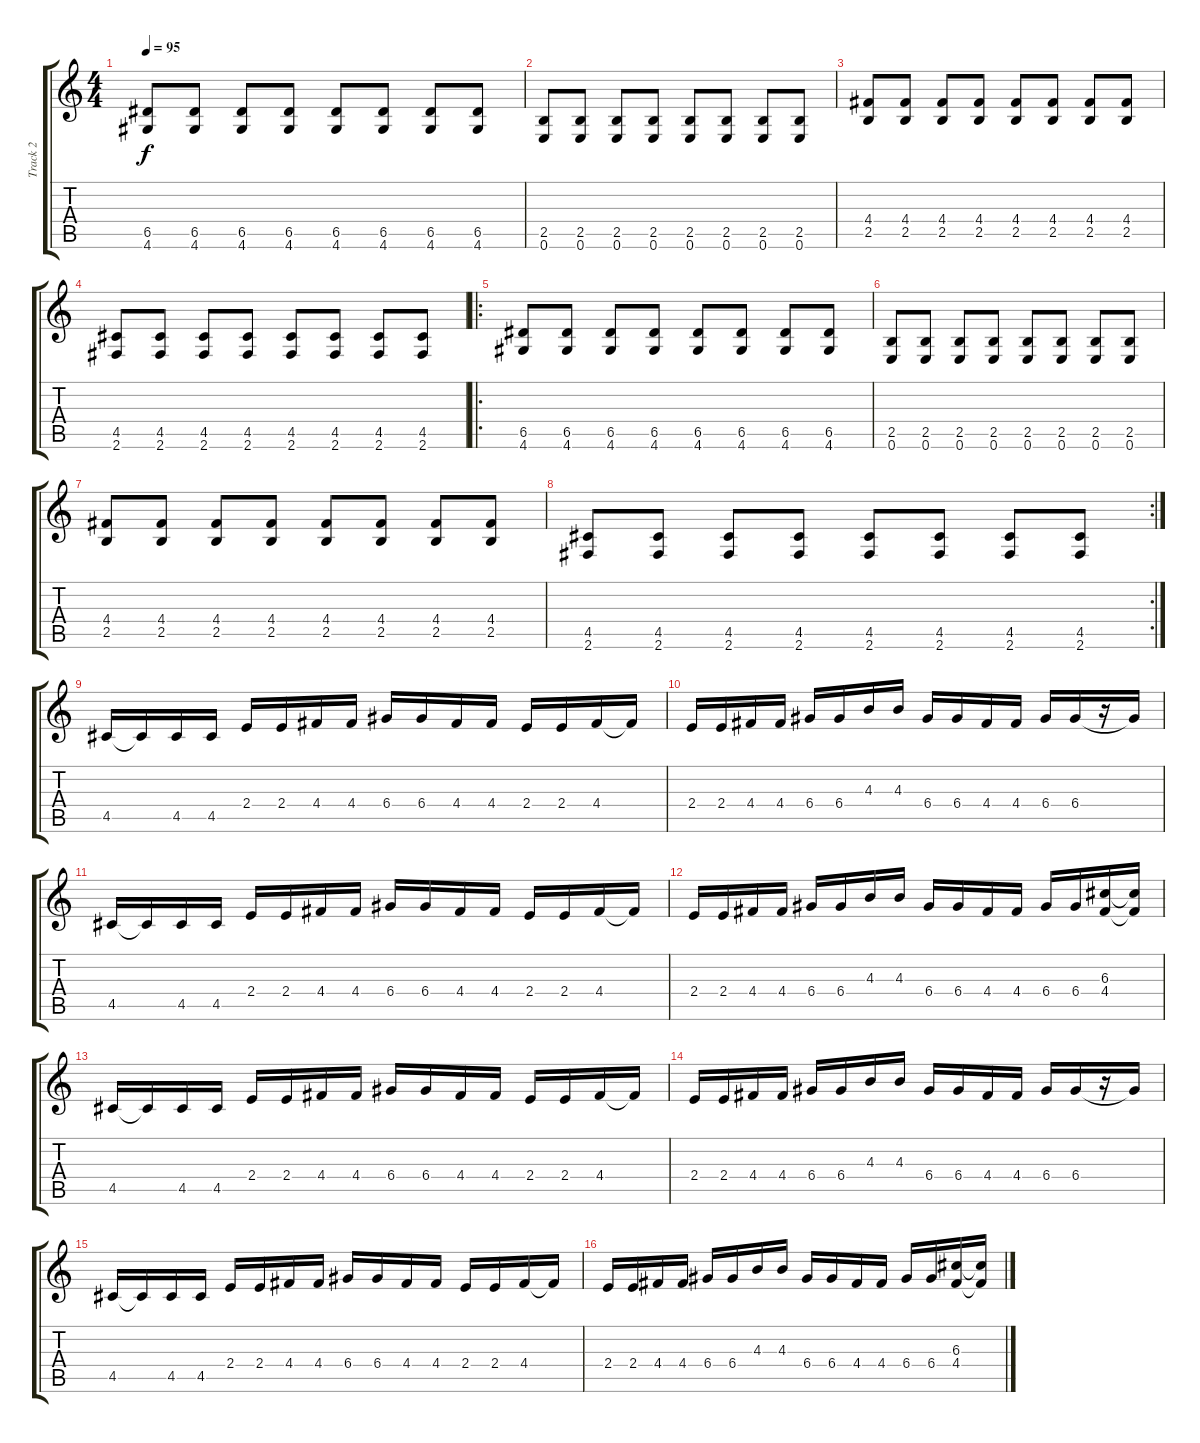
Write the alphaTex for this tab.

\track ("Track 2" "Track 2") {instrument acousticguitarnylon}
\staff {score tabs}
\tuning (E4 B3 G3 D3 A2 E2) {hide}
\ts (4 4)
\tempo 95
\clef g2
\ks c
(6.5 4.6).8{dy f instrument acousticguitarnylon} (6.5 4.6).8 (6.5 4.6).8 (6.5 4.6).8 (6.5 4.6).8 (6.5 4.6).8 (6.5 4.6).8 (6.5 4.6).8 |
(2.5 0.6).8 (2.5 0.6).8 (2.5 0.6).8 (2.5 0.6).8 (2.5 0.6).8 (2.5 0.6).8 (2.5 0.6).8 (2.5 0.6).8 |
(4.4 2.5).8 (4.4 2.5).8 (4.4 2.5).8 (4.4 2.5).8 (4.4 2.5).8 (4.4 2.5).8 (4.4 2.5).8 (4.4 2.5).8 |
(4.5 2.6).8 (4.5 2.6).8 (4.5 2.6).8 (4.5 2.6).8 (4.5 2.6).8 (4.5 2.6).8 (4.5 2.6).8 (4.5 2.6).8 |
\ro
(6.5 4.6).8 (6.5 4.6).8 (6.5 4.6).8 (6.5 4.6).8 (6.5 4.6).8 (6.5 4.6).8 (6.5 4.6).8 (6.5 4.6).8 |
(2.5 0.6).8 (2.5 0.6).8 (2.5 0.6).8 (2.5 0.6).8 (2.5 0.6).8 (2.5 0.6).8 (2.5 0.6).8 (2.5 0.6).8 |
(4.4 2.5).8 (4.4 2.5).8 (4.4 2.5).8 (4.4 2.5).8 (4.4 2.5).8 (4.4 2.5).8 (4.4 2.5).8 (4.4 2.5).8 |
\rc 2
(4.5 2.6).8 (4.5 2.6).8 (4.5 2.6).8 (4.5 2.6).8 (4.5 2.6).8 (4.5 2.6).8 (4.5 2.6).8 (4.5 2.6).8 |
4.5.16{instrument electricguitarmuted} 4.5{t}.16 4.5.16 4.5.16 2.4.16 2.4.16 4.4.16 4.4.16 6.4.16 6.4.16 4.4.16 4.4.16 2.4.16 2.4.16 4.4.16 4.4{t}.16 |
2.4.16 2.4.16 4.4.16 4.4.16 6.4.16 6.4.16 4.3.16 4.3.16 6.4.16 6.4.16 4.4.16 4.4.16 6.4.16 6.4.16 r.16 6.4{t}.16 |
4.5.16 4.5{t}.16 4.5.16 4.5.16 2.4.16 2.4.16 4.4.16 4.4.16 6.4.16 6.4.16 4.4.16 4.4.16 2.4.16 2.4.16 4.4.16 4.4{t}.16 |
2.4.16 2.4.16 4.4.16 4.4.16 6.4.16 6.4.16 4.3.16 4.3.16 6.4.16 6.4.16 4.4.16 4.4.16 6.4.16 6.4.16 (6.3 4.4).16 (6.3{t} 4.4{t}).16 |
4.5.16 4.5{t}.16 4.5.16 4.5.16 2.4.16 2.4.16 4.4.16 4.4.16 6.4.16 6.4.16 4.4.16 4.4.16 2.4.16 2.4.16 4.4.16 4.4{t}.16 |
2.4.16 2.4.16 4.4.16 4.4.16 6.4.16 6.4.16 4.3.16 4.3.16 6.4.16 6.4.16 4.4.16 4.4.16 6.4.16 6.4.16 r.16 6.4{t}.16 |
4.5.16 4.5{t}.16 4.5.16 4.5.16 2.4.16 2.4.16 4.4.16 4.4.16 6.4.16 6.4.16 4.4.16 4.4.16 2.4.16 2.4.16 4.4.16 4.4{t}.16 |
2.4.16 2.4.16 4.4.16 4.4.16 6.4.16 6.4.16 4.3.16 4.3.16 6.4.16 6.4.16 4.4.16 4.4.16 6.4.16 6.4.16 (6.3 4.4).16 (6.3{t} 4.4{t}).16
